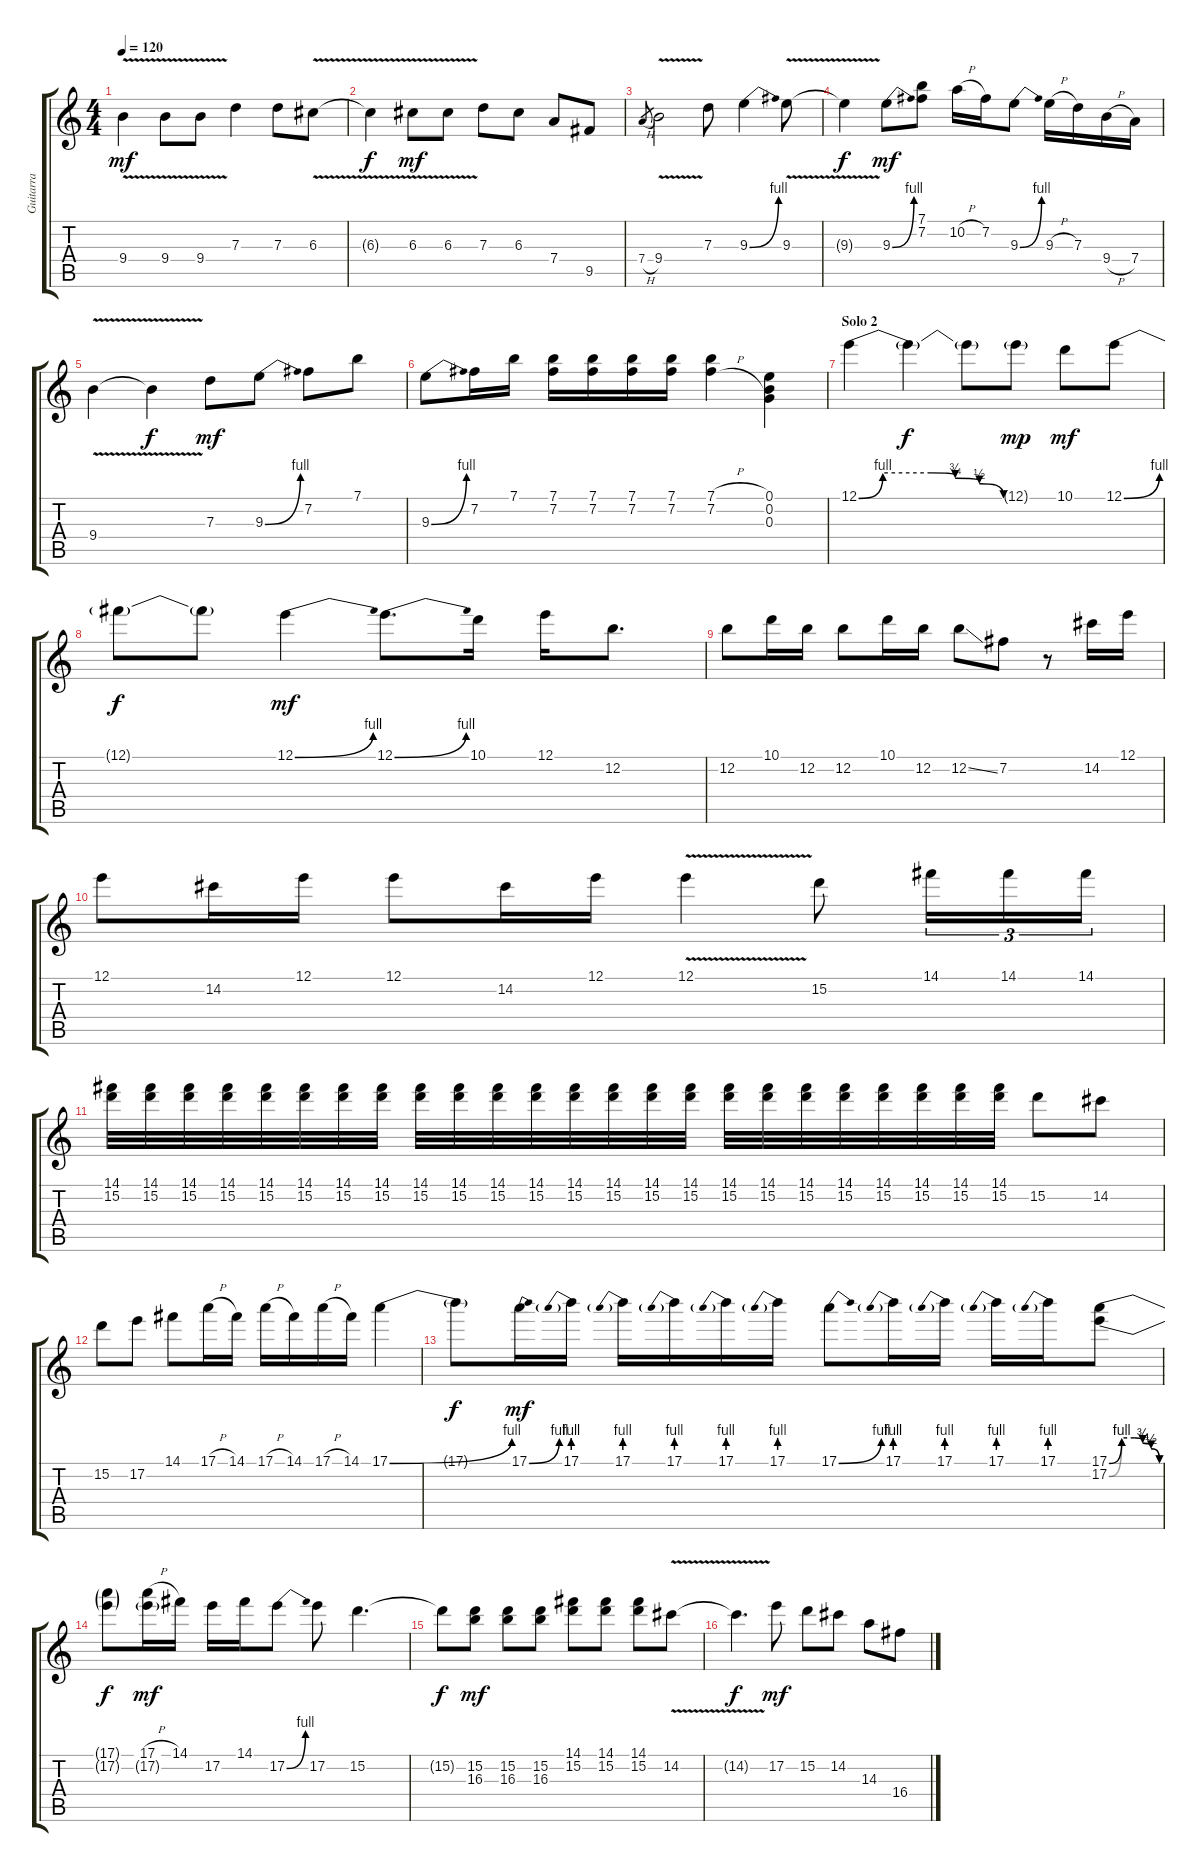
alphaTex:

\track ("Guitarra" "Guitarra") {instrument distortionguitar}
\staff {score tabs}
\tuning (E4 B3 G3 D3 A2 E2) {hide}
\ts (4 4)
\tempo 120
\clef g2
\ks c
9.4{v}.4{dy mf} 9.4{v}.8 9.4{v}.8 7.3.4 7.3.8 6.3{v}.8 |
6.3{t}.4{dy f} 6.3{v}.8{dy mf} 6.3{v}.8 7.3.8 6.3.8 7.4.8 9.5.8 |
7.4{h}.8{gr} 9.4{v}.2 7.3.8 9.3{be (bend 0 0 60 4)}.4 9.3{v}.8 |
9.3{t}.4{dy f} 9.3{be (bend 0 0 60 4)}.8{dy mf} (7.1 7.2).8 10.2{h}.16 7.2.16 9.3{be (bend 0 0 60 4)}.8 9.3{h}.16 7.3.16 9.4{h}.16 7.4.16 |
9.4{v}.4 9.4{t}.4{dy f} 7.3.8{dy mf} 9.3{be (bend 0 0 60 4)}.8 7.2.8 7.1.8 |
9.3{be (bend 0 0 60 4)}.8 7.2.16 7.1.16 (7.1 7.2).16 (7.1 7.2).16 (7.1 7.2).16 (7.1 7.2).16 (7.1{h} 7.2{h}).4 (0.1 0.2 0.3).4 |
\section ("" "Solo 2")
12.1{be (custom 0 0 10 4 30 4 40 3 50 2 60 0)}.4 12.1{t}.4{dy f} 12.1{t}.8 12.1{g}.8{dy mp} 10.1.8{dy mf} 12.1{be (bend 0 0 60 4)}.8 |
12.1{t}.8{dy f} 12.1{t}.8 12.1{be (bend 0 0 60 4)}.4{dy mf} 12.1{be (bend 0 0 60 4)}.8{d} 10.1.16 12.1.16 12.2.8{d} |
12.2.8 10.1.16 12.2.16 12.2.8 10.1.16 12.2.16 12.2{ss}.8 7.2.8 r.8 14.2.16 12.1.16 |
12.1.8 14.2.16 12.1.16 12.1.8 14.2.16 12.1.16 12.1{v}.4 15.2.8 14.1.16{tu (3 2)} 14.1.16{tu (3 2)} 14.1.16{tu (3 2)} |
(14.1 15.2).32 (14.1 15.2).32 (14.1 15.2).32 (14.1 15.2).32 (14.1 15.2).32 (14.1 15.2).32 (14.1 15.2).32 (14.1 15.2).32 (14.1 15.2).32 (14.1 15.2).32 (14.1 15.2).32 (14.1 15.2).32 (14.1 15.2).32 (14.1 15.2).32 (14.1 15.2).32 (14.1 15.2).32 (14.1 15.2).32 (14.1 15.2).32 (14.1 15.2).32 (14.1 15.2).32 (14.1 15.2).32 (14.1 15.2).32 (14.1 15.2).32 (14.1 15.2).32 15.2.8 14.2.8 |
15.2.8 17.2.8 14.1.8 17.1{h}.16 14.1.16 17.1{h}.16 14.1.16 17.1{h}.16 14.1.16 17.1{be (bend 0 0 60 4)}.4 |
17.1{t}.8{dy f} 17.1{be (bend 0 0 60 4)}.16{dy mf} 17.1{be (prebend 0 4 60 4)}.16 17.1{be (prebend 0 4 60 4)}.16 17.1{be (prebend 0 4 60 4)}.16 17.1{be (prebend 0 4 60 4)}.16 17.1{be (prebend 0 4 60 4)}.16 17.1{be (bend 0 0 60 4)}.8 17.1{be (prebend 0 4 60 4)}.16 17.1{be (prebend 0 4 60 4)}.16 17.1{be (prebend 0 4 60 4)}.16 17.1{be (prebend 0 4 60 4)}.16 (17.1{be (custom 0 0 15 4 30 4 40 3 50 2 60 0)} 17.2{be (custom 0 0 15 4 30 4 40 3 50 2 60 0)}).8 |
(17.1{t} 17.2{t}).8{dy f} (17.1{h} 17.2{g}).16{dy mf} 14.1.16 17.2.16 14.1.16 17.2{be (bend 0 0 60 4)}.8 17.2.8 15.2.4{d} |
15.2{t}.8{dy f} (15.2 16.3).8{dy mf} (15.2 16.3).8 (15.2 16.3).8 (14.1 15.2).8 (14.1 15.2).8 (14.1 15.2).8 14.2{v}.8 |
14.2{t}.4{d dy f} 17.2.8{dy mf} 15.2.8 14.2.8 14.3.8 16.4.8
